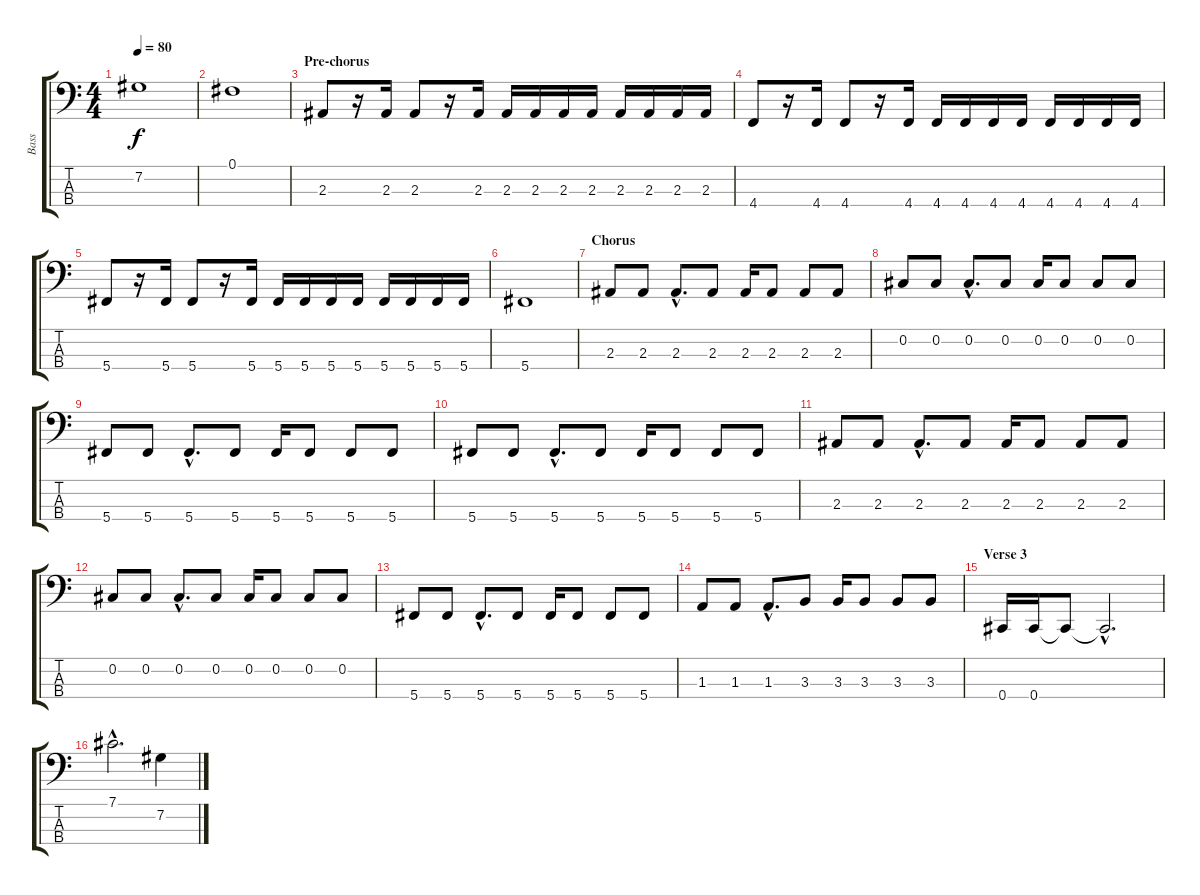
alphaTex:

\track ("Bass" "Bass") {instrument electricbassfinger}
\staff {score tabs}
\tuning (Gb2 Db2 Ab1 Db1) {hide}
\ts (4 4)
\tempo 80
\clef f4
\ks c
7.2{t}.1{dy f} |
0.1.1 |
\section ("" "Pre-chorus")
2.3.8 r.16 2.3.16 2.3.8 r.16 2.3.16 2.3.16 2.3.16 2.3.16 2.3.16 2.3.16 2.3.16 2.3.16 2.3.16 |
4.4.8 r.16 4.4.16 4.4.8 r.16 4.4.16 4.4.16 4.4.16 4.4.16 4.4.16 4.4.16 4.4.16 4.4.16 4.4.16 |
5.4.8 r.16 5.4.16 5.4.8 r.16 5.4.16 5.4.16 5.4.16 5.4.16 5.4.16 5.4.16 5.4.16 5.4.16 5.4.16 |
5.4.1 |
\section ("" "Chorus")
2.3.8 2.3.8 2.3{hac}.8{d} 2.3.8 2.3.16 2.3.8 2.3.8 2.3.8 |
0.2.8 0.2.8 0.2{hac}.8{d} 0.2.8 0.2.16 0.2.8 0.2.8 0.2.8 |
5.4.8 5.4.8 5.4{hac}.8{d} 5.4.8 5.4.16 5.4.8 5.4.8 5.4.8 |
5.4.8 5.4.8 5.4{hac}.8{d} 5.4.8 5.4.16 5.4.8 5.4.8 5.4.8 |
2.3.8 2.3.8 2.3{hac}.8{d} 2.3.8 2.3.16 2.3.8 2.3.8 2.3.8 |
0.2.8 0.2.8 0.2{hac}.8{d} 0.2.8 0.2.16 0.2.8 0.2.8 0.2.8 |
5.4.8 5.4.8 5.4{hac}.8{d} 5.4.8 5.4.16 5.4.8 5.4.8 5.4.8 |
1.3.8 1.3.8 1.3{hac}.8{d} 3.3.8 3.3.16 3.3.8 3.3.8 3.3.8 |
\section ("" "Verse 3")
0.4.16 0.4.16 0.4{t}.8 0.4{hac t}.2{d} |
7.1{hac}.2{d} 7.2.4
